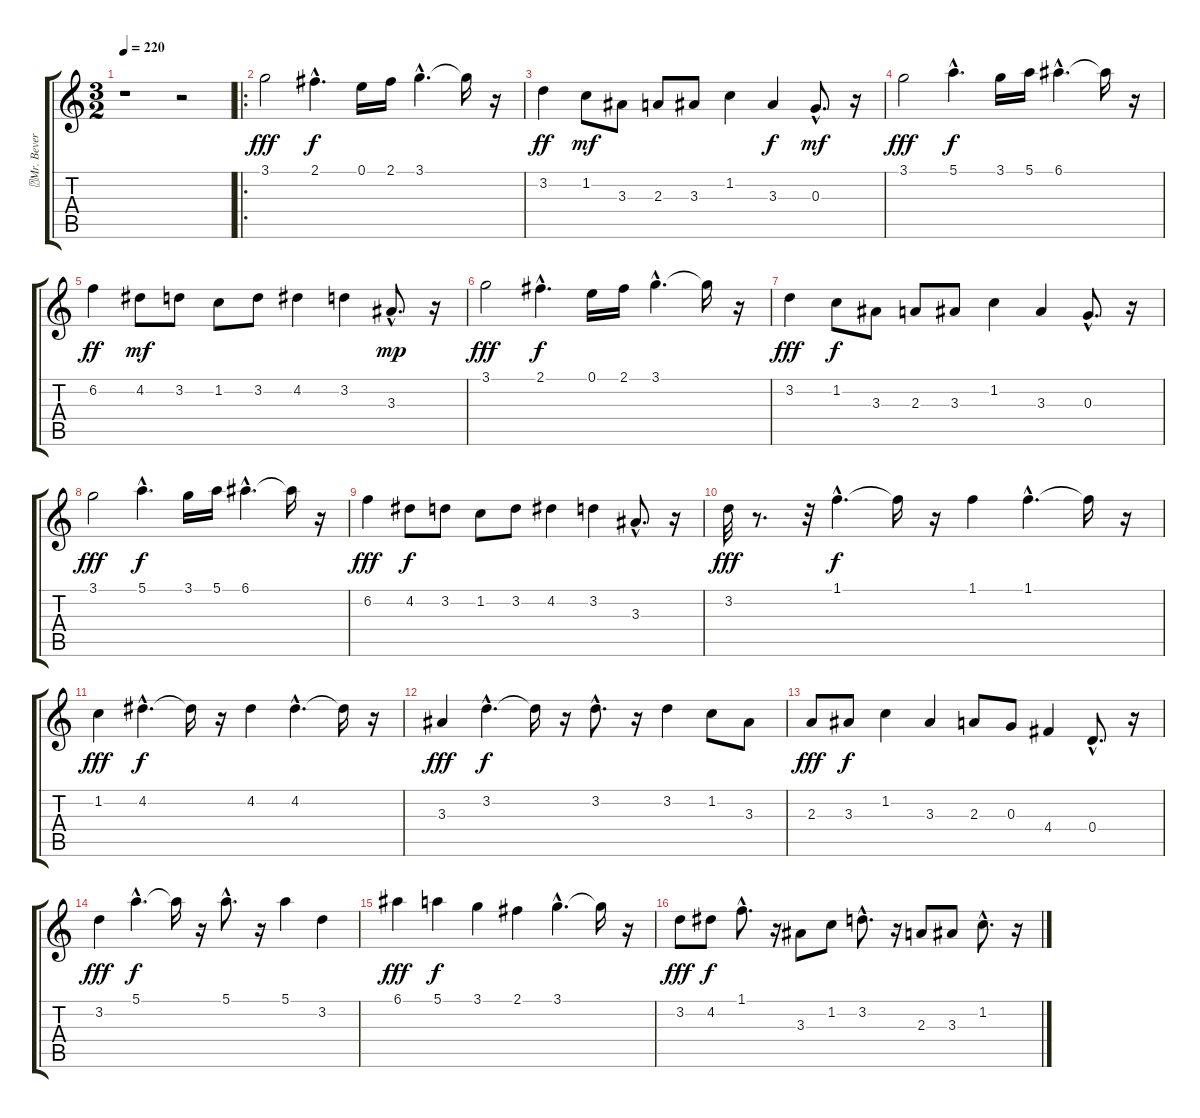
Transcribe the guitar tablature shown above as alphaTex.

\track ("\u0011Mr. Beveridge's " "\u0011Mr. Bever") {instrument acousticguitarsteel}
\staff {score tabs}
\tuning (E4 B3 G3 D3 A2 E2) {hide}
\ts (3 2)
\tempo 220
\clef g2
\ks c
r.1{dy fff instrument acousticguitarsteel} r.2 |
\ro
3.1.2 2.1{hac}.4{d dy f} 0.1.16 2.1.16 3.1{hac}.4{d} 3.1{t}.16 r.16 |
3.2.4{dy ff} 1.2.8{dy mf} 3.3.8 2.3.8 3.3.8 1.2.4 3.3.4{dy f} 0.3{hac}.8{d dy mf} r.16 |
3.1.2{dy fff} 5.1{hac}.4{d dy f} 3.1.16 5.1.16 6.1{hac}.4{d} 6.1{t}.16 r.16 |
6.2.4{dy ff} 4.2.8{dy mf} 3.2.8 1.2.8 3.2.8 4.2.4 3.2.4 3.3{hac}.8{d dy mp} r.16 |
3.1.2{dy fff} 2.1{hac}.4{d dy f} 0.1.16 2.1.16 3.1{hac}.4{d} 3.1{t}.16 r.16 |
3.2.4{dy fff} 1.2.8{dy f} 3.3.8 2.3.8 3.3.8 1.2.4 3.3.4 0.3{hac}.8{d} r.16 |
3.1.2{dy fff} 5.1{hac}.4{d dy f} 3.1.16 5.1.16 6.1{hac}.4{d} 6.1{t}.16 r.16 |
6.2.4{dy fff} 4.2.8{dy f} 3.2.8 1.2.8 3.2.8 4.2.4 3.2.4 3.3{hac}.8{d} r.16 |
3.2.32{dy fff} r.8{d} r.32 1.1{hac}.4{d dy f} 1.1{t}.16 r.16 1.1.4 1.1{hac}.4{d} 1.1{t}.16 r.16 |
1.2.4{dy fff} 4.2{hac}.4{d dy f} 4.2{t}.16 r.16 4.2.4 4.2{hac}.4{d} 4.2{t}.16 r.16 |
3.3.4{dy fff} 3.2{hac}.4{d dy f} 3.2{t}.16 r.16 3.2{hac}.8{d} r.16 3.2.4 1.2.8 3.3.8 |
2.3.8{dy fff} 3.3.8{dy f} 1.2.4 3.3.4 2.3.8 0.3.8 4.4.4 0.4{hac}.8{d} r.16 |
3.2.4{dy fff} 5.1{hac}.4{d dy f} 5.1{t}.16 r.16 5.1{hac}.8{d} r.16 5.1.4 3.2.4 |
6.1.4{dy fff} 5.1.4{dy f} 3.1.4 2.1.4 3.1{hac}.4{d} 3.1{t}.16 r.16 |
3.2.8{dy fff} 4.2.8{dy f} 1.1{hac}.8{d} r.16 3.3.8 1.2.8 3.2{hac}.8{d} r.16 2.3.8 3.3.8 1.2{hac}.8{d} r.16
